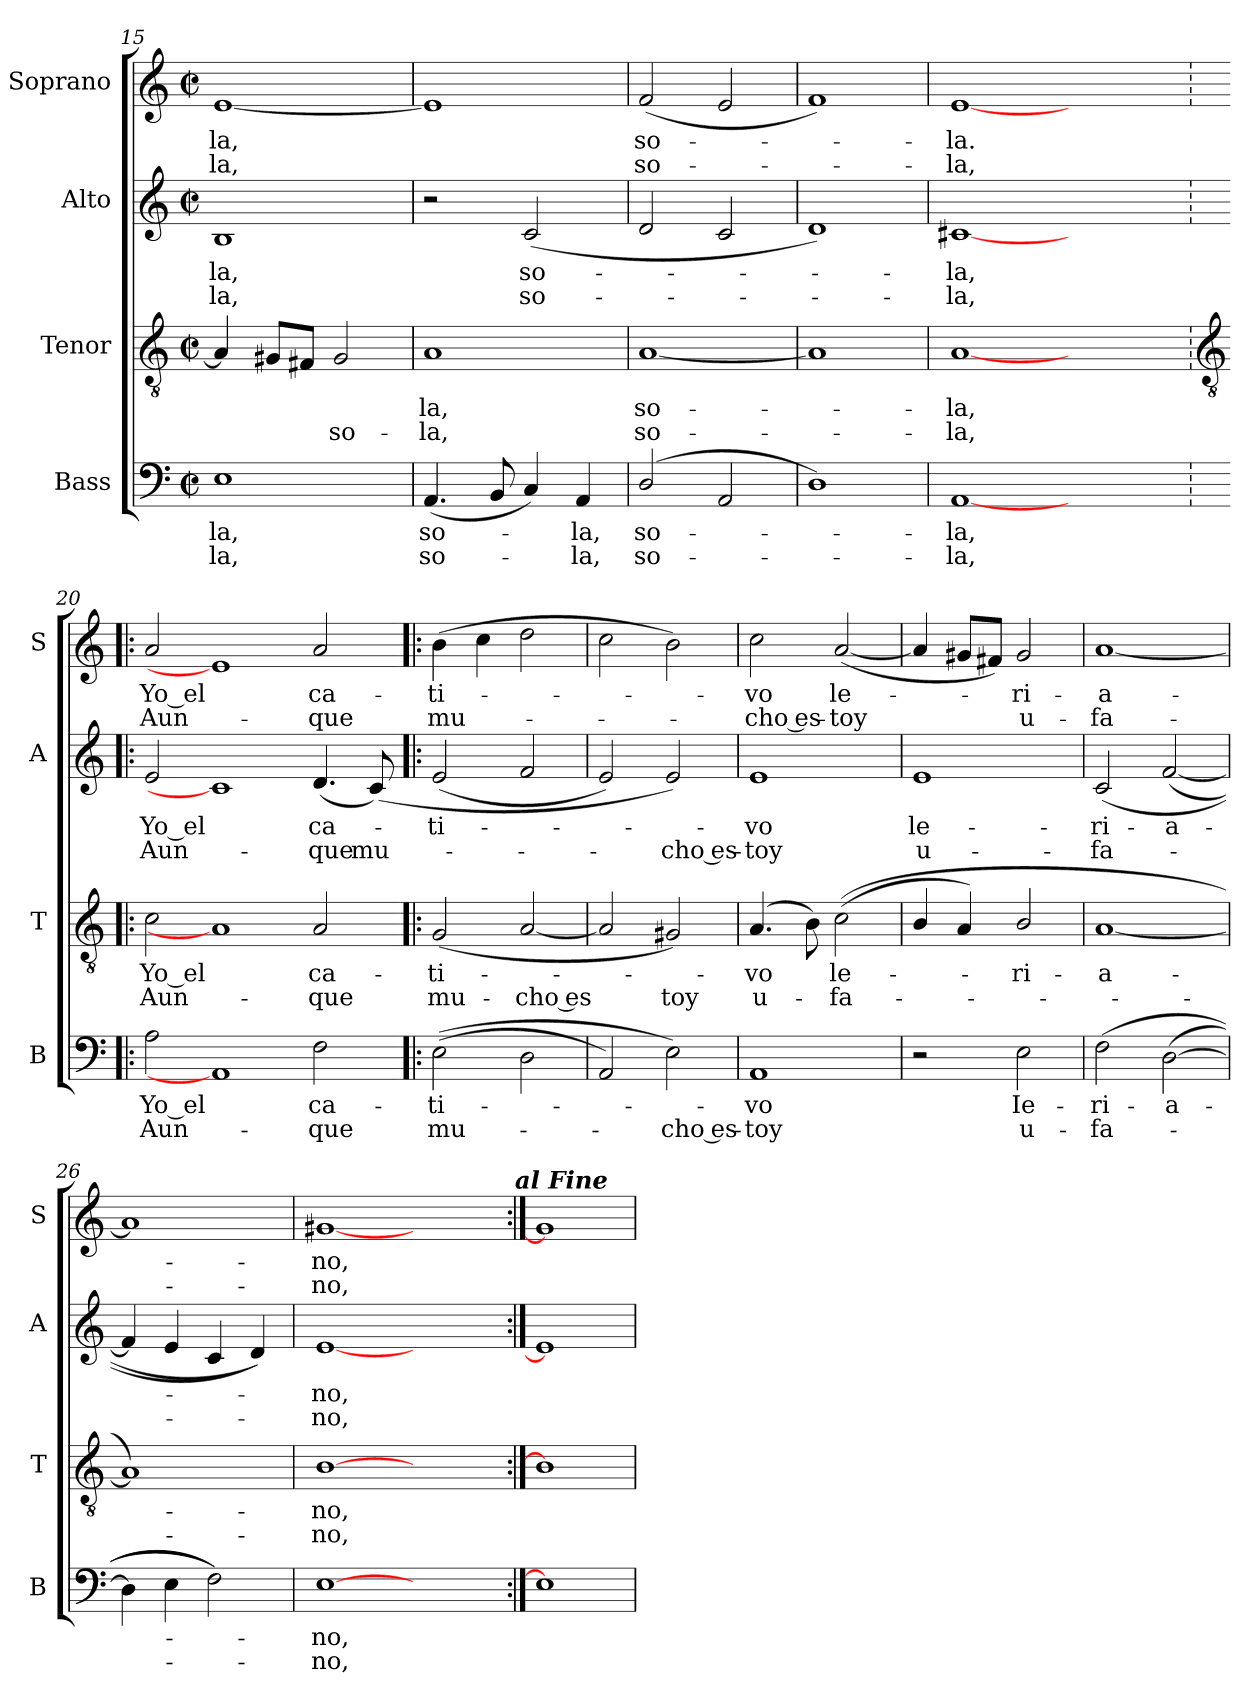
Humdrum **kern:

**kern	**text	**text	**kern	**text	**text	**kern	**text	**text	**kern	**text	**text
*part4	*part4	*part4	*part3	*part3	*part3	*part2	*part2	*part2	*part1	*part1	*part1
*staff4	*staff4	*staff4	*staff3	*staff3	*staff3	*staff2	*staff2	*staff2	*staff1	*staff1	*staff1
*I"Bass	*	*	*I"Tenor	*	*	*I"Alto	*	*	*I"Soprano	*	*
*I'B	*	*	*I'T	*	*	*I'A	*	*	*I'S	*	*
*clefF4	*	*	*clefGv2	*	*	*clefG2	*	*	*clefG2	*	*
*k[]	*	*	*k[]	*	*	*k[]	*	*	*k[]	*	*
*C:	*	*	*C:	*	*	*C:	*	*	*C:	*	*
*M2/2	*	*	*M2/2	*	*	*M2/2	*	*	*M2/2	*	*
*met(c|)	*	*	*met(c|)	*	*	*met(c|)	*	*	*met(c|)	*	*
=15	=15	=15	=15	=15	=15	=15	=15	=15	=15	=15	=15
!	!LO:LY:b	!LO:LY:b	!	!	!	!	!LO:LY:b	!LO:LY:b	!	!LO:LY:b	!LO:LY:b
1E	-la,	la,	4A]	.	.	1B	-la,	la,	[1e	-la,	la,
.	.	.	8G#XL	.	.	.	.	.	.	.	.
.	.	.	8F#XJ	.	.	.	.	.	.	.	.
!	!	!	!	!	!LO:LY:b	!	!	!	!	!	!
.	.	.	2G#	.	so-	.	.	.	.	.	.
=16	=16	=16	=16	=16	=16	=16	=16	=16	=16	=16	=16
!	!LO:LY:b	!LO:LY:b	!	!LO:LY:b	!LO:LY:b	!	!	!	!	!	!
(<4.AA	so-	so-	1A	-la,	la,	2r	.	.	1e]	.	.
8BB	.	.	.	.	.	.	.	.	.	.	.
!	!	!	!	!	!	!	!LO:LY:b	!LO:LY:b	!	!	!
4C)	.	.	.	.	.	(<2c	so-	so-	.	.	.
!	!LO:LY:b	!LO:LY:b	!	!	!	!	!	!	!	!	!
4AA	la,	la,	.	.	.	.	.	.	.	.	.
=17	=17	=17	=17	=17	=17	=17	=17	=17	=17	=17	=17
!	!LO:LY:b	!LO:LY:b	!	!LO:LY:b	!LO:LY:b	!	!	!	!	!LO:LY:b	!LO:LY:b
(<2D/	so-	so-	[1A	so-	so-	2d	.	.	(<2f	so-	so-
2AA	.	.	.	.	.	2c	.	.	2e	.	.
=18	=18	=18	=18	=18	=18	=18	=18	=18	=18	=18	=18
1D)	.	.	1A]	.	.	1d)	.	.	1f)	.	.
=19	=19	=19	=19	=19	=19	=19	=19	=19	=19	=19	=19
!	!LO:LY:b	!LO:LY:b	!	!LO:LY:b	!LO:LY:b	!	!LO:LY:b	!LO:LY:b	!	!LO:LY:b	!LO:LY:b
[1AA	la,	la,	[1A	la,	la,	[1c#X	la,	la,	[1e	la.	la,
1ryy	.	.	1ryy	.	.	1ryy	.	.	1ryy	.	.
!!LO:LB:g=z
=20|!:	=20|!:	=20|!:	=20|!:	=20|!:	=20|!:	=20|!:	=20|!:	=20|!:	=20|!:	=20|!:	=20|!:
*	*	*	*clefGv2	*	*	*	*	*	*	*	*
!	!LO:LY:b	!LO:LY:b	!	!LO:LY:b	!LO:LY:b	!	!LO:LY:b	!LO:LY:b	!	!LO:LY:b	!LO:LY:b
2A	Yo el	Aun-	2c	Yo el	Aun-	2e	Yo el	Aun-	2a	Yo el	Aun-
1AA]	.	.	1A]	.	.	1c#]	.	.	1e]	.	.
!	!LO:LY:b	!LO:LY:b	!	!LO:LY:b	!LO:LY:b	!	!LO:LY:b	!LO:LY:b	!	!LO:LY:b	!LO:LY:b
2F	-ca-	-que	2A	-ca-	-que	(<4.d	-ca-	que	2a	-ca-	-que
!	!	!	!	!	!	!	!	!LO:LY:b	!	!	!
.	.	.	.	.	.	(<8c)	.	mu-	.	.	.
=21	=21	=21	=21	=21	=21	=21	=21	=21	=21	=21	=21
!	!LO:LY:b	!LO:LY:b	!	!LO:LY:b	!LO:LY:b	!	!LO:LY:b	!	!	!LO:LY:b	!LO:LY:b
(>(>2E	ti-	mu-	(<2G	ti-	mu-	(<2e	ti-	.	(>4b	ti-	mu-
.	.	.	.	.	.	.	.	.	4cc	.	.
!	!	!	!	!	!LO:LY:b	!	!	!	!	!	!
2D\	.	.	[2A	.	-cho es	2f	.	.	2dd	.	.
=22	=22	=22	=22	=22	=22	=22	=22	=22	=22	=22	=22
2AA)	.	.	2A]	.	.	2e)	.	.	2cc	.	.
!	!	!LO:LY:b	!	!	!LO:LY:b	!	!	!LO:LY:b	!	!	!
2E)	.	cho es-	2G#X)	.	toy	2e)	.	cho es-	2b)	.	.
=23	=23	=23	=23	=23	=23	=23	=23	=23	=23	=23	=23
!	!LO:LY:b	!LO:LY:b	!	!LO:LY:b	!LO:LY:b	!	!LO:LY:b	!LO:LY:b	!	!LO:LY:b	!LO:LY:b
1AA	-vo	toy	(<4.A	vo	u-	1e	-vo	toy	2cc	vo	cho es-
.	.	.	8B)	.	.	.	.	.	.	.	.
!	!	!	!	!LO:LY:b	!LO:LY:b	!	!	!	!	!LO:LY:b	!LO:LY:b
.	.	.	(<(<2c	le-	fa-	.	.	.	(<[2a	-le-	toy
=24	=24	=24	=24	=24	=24	=24	=24	=24	=24	=24	=24
!	!	!	!	!	!	!	!LO:LY:b	!LO:LY:b	!	!	!
2r	.	.	4B/	.	.	1e	le-	-u-	4a]	.	.
.	.	.	4A)	.	.	.	.	.	8g#L	.	.
.	.	.	.	.	.	.	.	.	8f#XJ)	.	.
!	!LO:LY:b	!LO:LY:b	!	!LO:LY:b	!	!	!	!	!	!LO:LY:b	!LO:LY:b
2E	Ie-	-u-	2B/	ri-	.	.	.	.	2g#	ri-	-u-
=25	=25	=25	=25	=25	=25	=25	=25	=25	=25	=25	=25
!	!LO:LY:b	!LO:LY:b	!	!LO:LY:b	!	!	!LO:LY:b	!LO:LY:b	!	!LO:LY:b	!LO:LY:b
(>2F	-ri-	-fa-	[1A	-a-	.	(<2c	-ri-	-fa-	[1a	-a-	fa-
!	!LO:LY:b	!	!	!	!	!	!LO:LY:b	!	!	!	!
(>[2D	a-	.	.	.	.	(<[2f	a-	.	.	.	.
=26	=26	=26	=26	=26	=26	=26	=26	=26	=26	=26	=26
4D]	.	.	1A])	.	.	4f]	.	.	1a]	.	.
4E	.	.	.	.	.	4e	.	.	.	.	.
2F))	.	.	.	.	.	4c	.	.	.	.	.
.	.	.	.	.	.	4d))	.	.	.	.	.
=27	=27	=27	=27	=27	=27	=27	=27	=27	=27	=27	=27
!	!LO:LY:b	!LO:LY:b	!	!LO:LY:b	!LO:LY:b	!	!LO:LY:b	!LO:LY:b	!	!LO:LY:b	!LO:LY:b
[1E	no,	no,	[1B	no,	no,	[1e	no,	no,	[1g#	no,	no,
1ryy	.	.	1ryy	.	.	1ryy	.	.	1ryy	.	.
!	!	!	!	!	!	!	!	!	!LO:TX:a:Bi:t=al Fine	!	!
=28:|!	=28:|!	=28:|!	=28:|!	=28:|!	=28:|!	=28:|!	=28:|!	=28:|!	=28:|!	=28:|!	=28:|!
1E]	.	.	1B]	.	.	1e]	.	.	1g#]	.	.
=	=	=	=	=	=	=	=	=	=	=	=
*-	*-	*-	*-	*-	*-	*-	*-	*-	*-	*-	*-
